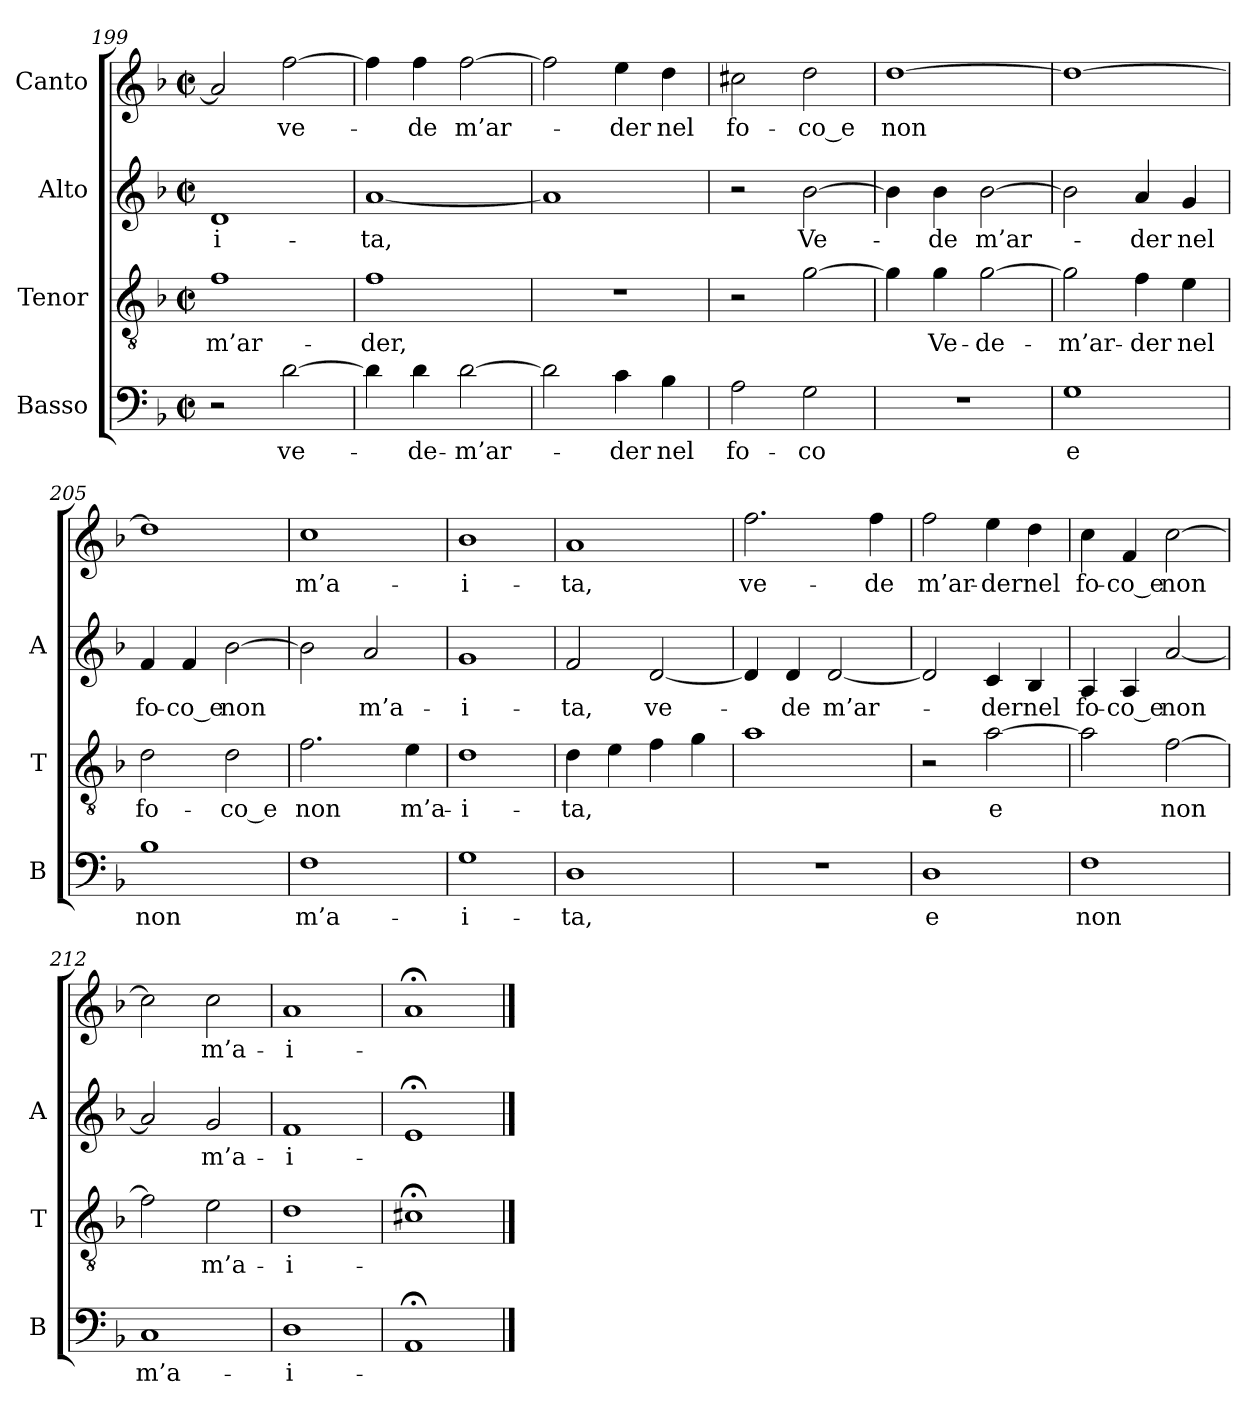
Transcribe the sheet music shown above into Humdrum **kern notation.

**kern	**text	**kern	**text	**kern	**text	**kern	**text
*part4	*part4	*part3	*part3	*part2	*part2	*part1	*part1
*staff4	*staff4	*staff3	*staff3	*staff2	*staff2	*staff1	*staff1
*I"Basso	*	*I"Tenor	*	*I"Alto	*	*I"Canto	*
*I'B	*	*I'T	*	*I'A	*	*	*
*clefF4	*	*clefGv2	*	*clefG2	*	*clefG2	*
*k[b-]	*	*k[b-]	*	*k[b-]	*	*k[b-]	*
*F:	*	*F:	*	*F:	*	*F:	*
*M2/2	*	*M2/2	*	*M2/2	*	*M2/2	*
*met(c|)	*	*met(c|)	*	*met(c|)	*	*met(c|)	*
=199	=199	=199	=199	=199	=199	=199	=199
2r	.	1f	m’ar-	1d	i-	2a]	.
[2d	ve-	.	.	.	.	[2ff	ve-
=200	=200	=200	=200	=200	=200	=200	=200
4d]	.	1f	-der,	[1a	-ta,	4ff]	.
4d	de-	.	.	.	.	4ff	-de
[2d	m’ar-	.	.	.	.	[2ff	m’ar-
=201	=201	=201	=201	=201	=201	=201	=201
2d]	.	1r	.	1a]	.	2ff]	.
4c	-der	.	.	.	.	4ee	-der
4B-	-nel	.	.	.	.	4dd	-nel
=202	=202	=202	=202	=202	=202	=202	=202
2A	fo-	2r	.	2r	.	2cc#X	fo-
2G	-co	[2g	.	[2b-	Ve-	2dd	-co_e
=203	=203	=203	=203	=203	=203	=203	=203
1r	.	4g]	.	4b-]	.	[1dd	-non
.	.	4g	Ve-	4b-	-de	.	.
.	.	[2g	de-	[2b-	m’ar-	.	.
=204	=204	=204	=204	=204	=204	=204	=204
1G	-e	2g]	m’ar-	2b-]	.	1dd_	.
.	.	4f	-der	4a	-der	.	.
.	.	4e	-nel	4g	-nel	.	.
=205	=205	=205	=205	=205	=205	=205	=205
1B-	-non	2d	fo-	4f	fo-	1dd]	.
.	.	.	.	4f	-co_e	.	.
.	.	2d	-co_e	[2b-	-non	.	.
=206	=206	=206	=206	=206	=206	=206	=206
1F	m’a-	2.f	-non	2b-]	.	1cc	m’a-
.	.	.	.	2a	m’a-	.	.
.	.	4e	m’a-	.	.	.	.
=207	=207	=207	=207	=207	=207	=207	=207
1G	i-	1d	i-	1g	i-	1b-	i-
=208	=208	=208	=208	=208	=208	=208	=208
1D	-ta,	4d	-ta,	2f	-ta,	1a	-ta,
.	.	4e	.	.	.	.	.
.	.	4f	.	[2d	ve-	.	.
.	.	4g	.	.	.	.	.
!!LO:PB:g=z
=209	=209	=209	=209	=209	=209	=209	=209
1r	.	1a	.	4d]	.	2.ff	ve-
.	.	.	.	4d	-de	.	.
.	.	.	.	[2d	m’ar-	.	.
.	.	.	.	.	.	4ff	-de
=210	=210	=210	=210	=210	=210	=210	=210
1D	-e	2r	.	2d]	.	2ff	m’ar-
.	.	[2a	-e	4c	-der	4ee	-der
.	.	.	.	4B-	-nel	4dd	-nel
=211	=211	=211	=211	=211	=211	=211	=211
1F	-non	2a]	.	4A	fo-	4cc	fo-
.	.	.	.	4A	-co_e	4f	-co_e
.	.	[2f	-non	[2a	-non	[2cc	-non
=212	=212	=212	=212	=212	=212	=212	=212
1C	m’a-	2f]	.	2a]	.	2cc]	.
.	.	2e	m’a-	2g	m’a-	2cc	m’a-
=213	=213	=213	=213	=213	=213	=213	=213
1D	i-	1d	i-	1f	i-	1a	i-
=214	=214	=214	=214	=214	=214	=214	=214
1AA;<	.	1c#X;<	.	1e;<	.	1a;<	.
==	==	==	==	==	==	==	==
*-	*-	*-	*-	*-	*-	*-	*-
